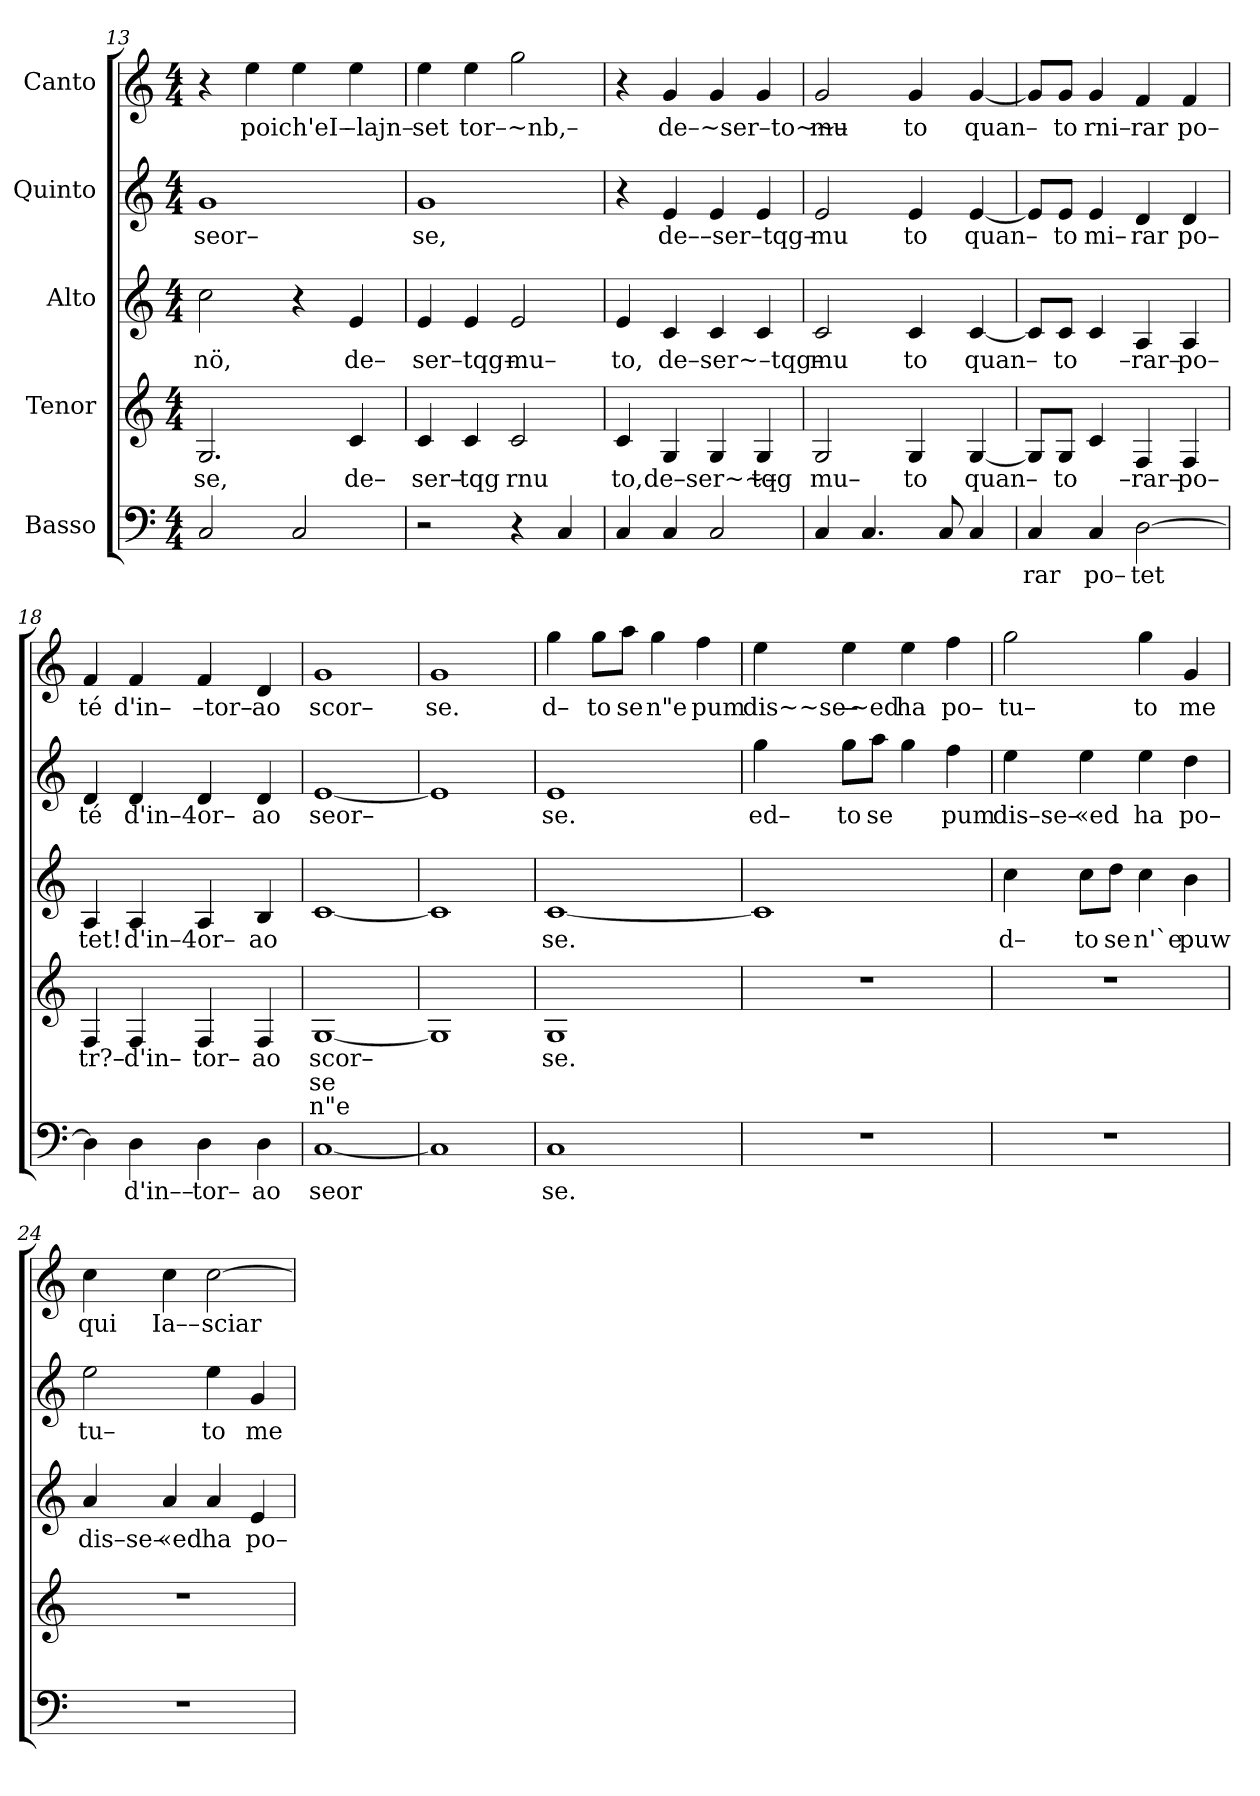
**kern	**text	**kern	**text	**text	**text	**kern	**text	**kern	**text	**kern	**text
*part5	*part5	*part4	*part4	*part4	*part4	*part3	*part3	*part2	*part2	*part1	*part1
*staff5	*staff5	*staff4	*staff4	*staff4	*staff4	*staff3	*staff3	*staff2	*staff2	*staff1	*staff1
*I"Basso	*	*I"Tenor	*	*	*	*I"Alto	*	*I"Quinto	*	*I"Canto	*
*clefF4	*	*clefG2	*	*	*	*clefG2	*	*clefG2	*	*clefG2	*
*k[]	*	*k[]	*	*	*	*k[]	*	*k[]	*	*k[]	*
*M4/4	*	*M4/4	*	*	*	*M4/4	*	*M4/4	*	*M4/4	*
=13	=13	=13	=13	=13	=13	=13	=13	=13	=13	=13	=13
!	!	!	!LO:LY:b	!	!	!	!LO:LY:b	!	!LO:LY:b	!	!
2C/	.	2.G/	se,	.	.	2cc\	nö,	1g	seor–	4r	.
!	!	!	!	!	!	!	!	!	!	!	!LO:LY:b
.	.	.	.	.	.	.	.	.	.	4ee\	poi
!	!	!	!	!	!	!	!	!	!	!	!LO:LY:b
2C/	.	.	.	.	.	4r	.	.	.	4ee\	ch'eI–
!	!	!	!LO:LY:b	!	!	!	!LO:LY:b	!	!	!	!LO:LY:b
.	.	4c/	de–	.	.	4e/	de–	.	.	4ee\	–lajn–
=14	=14	=14	=14	=14	=14	=14	=14	=14	=14	=14	=14
!	!	!	!LO:LY:b	!	!	!	!LO:LY:b	!	!LO:LY:b	!	!LO:LY:b
2r	.	4c/	ser–	.	.	4e/	ser–tqg–	1g	se,	4ee\	set
!	!	!	!LO:LY:b	!	!	!	!	!	!	!	!LO:LY:b
.	.	4c/	tqg	.	.	4e/	.	.	.	4ee\	tor–~nb,–
!	!	!	!LO:LY:b	!	!	!	!LO:LY:b	!	!	!	!
4r	.	2c/	rnu	.	.	2e/	mu–	.	.	2gg\	.
4C/	.	.	.	.	.	.	.	.	.	.	.
=15	=15	=15	=15	=15	=15	=15	=15	=15	=15	=15	=15
!	!	!	!LO:LY:b	!	!	!	!LO:LY:b	!	!	!	!
4C/	.	4c/	to,	.	.	4e/	to,	4r	.	4r	.
!	!	!	!LO:LY:b	!	!	!	!LO:LY:b	!	!LO:LY:b	!	!LO:LY:b
4C/	.	4G/	de–ser~~–	.	.	4c/	de–ser~–tqg–	4e/	de––ser–tqg–	4g/	de–~ser–to~~–
2C/	.	4G/	.	.	.	4c/	.	4e/	.	4g/	.
!	!	!	!LO:LY:b	!	!	!	!	!	!	!	!
.	.	4G/	tqg	.	.	4c/	.	4e/	.	4g/	.
=16	=16	=16	=16	=16	=16	=16	=16	=16	=16	=16	=16
!	!	!	!LO:LY:b	!	!	!	!LO:LY:b	!	!LO:LY:b	!	!LO:LY:b
4C/	.	2G/	mu–	.	.	2c/	mu	2e/	mu	2g/	mu
4.C/	.	.	.	.	.	.	.	.	.	.	.
!	!	!	!LO:LY:b	!	!	!	!LO:LY:b	!	!LO:LY:b	!	!LO:LY:b
.	.	4G/	to	.	.	4c/	to	4e/	to	4g/	to
8C/	.	.	.	.	.	.	.	.	.	.	.
!	!	!	!LO:LY:b	!	!	!	!LO:LY:b	!	!LO:LY:b	!	!LO:LY:b
4C/	.	[4G/	quan–	.	.	[4c/	quan–	[4e/	quan–	[4g/	quan–
=17	=17	=17	=17	=17	=17	=17	=17	=17	=17	=17	=17
!	!LO:LY:b	!	!	!	!	!	!	!	!	!	!
4C/	rar	8G/L]	.	.	.	8c/L]	.	8e/L]	.	8g/L]	.
!	!	!	!LO:LY:b	!	!	!	!LO:LY:b	!	!LO:LY:b	!	!LO:LY:b
.	.	8G/J	to	.	.	8c/J	to	8e/J	to	8g/J	to
!	!LO:LY:b	!	!	!	!	!	!	!	!LO:LY:b	!	!LO:LY:b
4C/	po–	4c/	.	.	.	4c/	.	4e/	mi–	4g/	rni–
!	!LO:LY:b	!	!LO:LY:b	!	!	!	!LO:LY:b	!	!LO:LY:b	!	!LO:LY:b
[2D\	tet	4F/	–rar–	.	.	4A/	–rar–	4d/	rar	4f/	rar
!	!	!	!LO:LY:b	!	!	!	!LO:LY:b	!	!LO:LY:b	!	!LO:LY:b
.	.	4F/	po–	.	.	4A/	po–	4d/	po–	4f/	po–
=18	=18	=18	=18	=18	=18	=18	=18	=18	=18	=18	=18
!	!	!	!LO:LY:b	!	!	!	!LO:LY:b	!	!LO:LY:b	!	!LO:LY:b
4D\]	.	4F/	tr?–	.	.	4A/	tet!	4d/	té	4f/	té
!	!LO:LY:b	!	!LO:LY:b	!	!	!	!LO:LY:b	!	!LO:LY:b	!	!LO:LY:b
4D\	d'in––	4F/	d'in–	.	.	4A/	d'in–4or–	4d/	d'in–4or–	4f/	d'in–
!	!LO:LY:b	!	!LO:LY:b	!	!	!	!	!	!	!	!LO:LY:b
4D\	tor–	4F/	tor–	.	.	4A/	.	4d/	.	4f/	–tor–
!	!LO:LY:b	!	!LO:LY:b	!	!	!	!LO:LY:b	!	!LO:LY:b	!	!LO:LY:b
4D\	ao	4F/	ao	.	.	4B/	ao	4d/	ao	4d/	ao
=19	=19	=19	=19	=19	=19	=19	=19	=19	=19	=19	=19
!	!LO:LY:b	!	!LO:LY:b	!LO:LY:b	!LO:LY:b	!	!	!	!LO:LY:b	!	!LO:LY:b
[1C	seor	[1G	scor–	se	n"e	[1c	.	[1e	seor–	1g	scor–
=20	=20	=20	=20	=20	=20	=20	=20	=20	=20	=20	=20
!	!	!	!	!	!	!	!	!	!	!	!LO:LY:b
1C]	.	1G]	.	.	.	1c]	.	1e]	.	1g	se.
=21	=21	=21	=21	=21	=21	=21	=21	=21	=21	=21	=21
!	!LO:LY:b	!	!LO:LY:b	!	!	!	!LO:LY:b	!	!LO:LY:b	!	!LO:LY:b
1C	se.	1G	se.	.	.	[1c	se.	1e	se.	4gg\	d–
!	!	!	!	!	!	!	!	!	!	!	!LO:LY:b
.	.	.	.	.	.	.	.	.	.	8gg\L	to
!	!	!	!	!	!	!	!	!	!	!	!LO:LY:b
.	.	.	.	.	.	.	.	.	.	8aa\J	se
!	!	!	!	!	!	!	!	!	!	!	!LO:LY:b
.	.	.	.	.	.	.	.	.	.	4gg\	n"e
!	!	!	!	!	!	!	!	!	!	!	!LO:LY:b
.	.	.	.	.	.	.	.	.	.	4ff\	pum
=22	=22	=22	=22	=22	=22	=22	=22	=22	=22	=22	=22
!	!	!	!	!	!	!	!	!	!LO:LY:b	!	!LO:LY:b
1r	.	1r	.	.	.	1c]	.	4gg\	ed–	4ee\	dis~~se–
!	!	!	!	!	!	!	!	!	!LO:LY:b	!	!LO:LY:b
.	.	.	.	.	.	.	.	8gg\L	to	4ee\	–~ed
!	!	!	!	!	!	!	!	!	!LO:LY:b	!	!
.	.	.	.	.	.	.	.	8aa\J	se	.	.
!	!	!	!	!	!	!	!	!	!	!	!LO:LY:b
.	.	.	.	.	.	.	.	4gg\	.	4ee\	ha
!	!	!	!	!	!	!	!	!	!LO:LY:b	!	!LO:LY:b
.	.	.	.	.	.	.	.	4ff\	pum	4ff\	po–
=23	=23	=23	=23	=23	=23	=23	=23	=23	=23	=23	=23
!	!	!	!	!	!	!	!LO:LY:b	!	!LO:LY:b	!	!LO:LY:b
1r	.	1r	.	.	.	4cc\	d–	4ee\	dis–se–	2gg\	tu–
!	!	!	!	!	!	!	!LO:LY:b	!	!LO:LY:b	!	!
.	.	.	.	.	.	8cc\L	to	4ee\	«ed	.	.
!	!	!	!	!	!	!	!LO:LY:b	!	!	!	!
.	.	.	.	.	.	8dd\J	se	.	.	.	.
!	!	!	!	!	!	!	!LO:LY:b	!	!LO:LY:b	!	!LO:LY:b
.	.	.	.	.	.	4cc\	n'`e	4ee\	ha	4gg\	to
!	!	!	!	!	!	!	!LO:LY:b	!	!LO:LY:b	!	!LO:LY:b
.	.	.	.	.	.	4b\	puw	4dd\	po–	4g/	me
=24	=24	=24	=24	=24	=24	=24	=24	=24	=24	=24	=24
!	!	!	!	!	!	!	!LO:LY:b	!	!LO:LY:b	!	!LO:LY:b
1r	.	1r	.	.	.	4a/	dis–se–	2ee\	tu–	4cc\	qui
!	!	!	!	!	!	!	!LO:LY:b	!	!	!	!LO:LY:b
.	.	.	.	.	.	4a/	«ed	.	.	4cc\	Ia––
!	!	!	!	!	!	!	!LO:LY:b	!	!LO:LY:b	!	!LO:LY:b
.	.	.	.	.	.	4a/	ha	4ee\	to	[2cc\	sciar
!	!	!	!	!	!	!	!LO:LY:b	!	!LO:LY:b	!	!
.	.	.	.	.	.	4e/	po–	4g/	me	.	.
=	=	=	=	=	=	=	=	=	=	=	=
*-	*-	*-	*-	*-	*-	*-	*-	*-	*-	*-	*-
